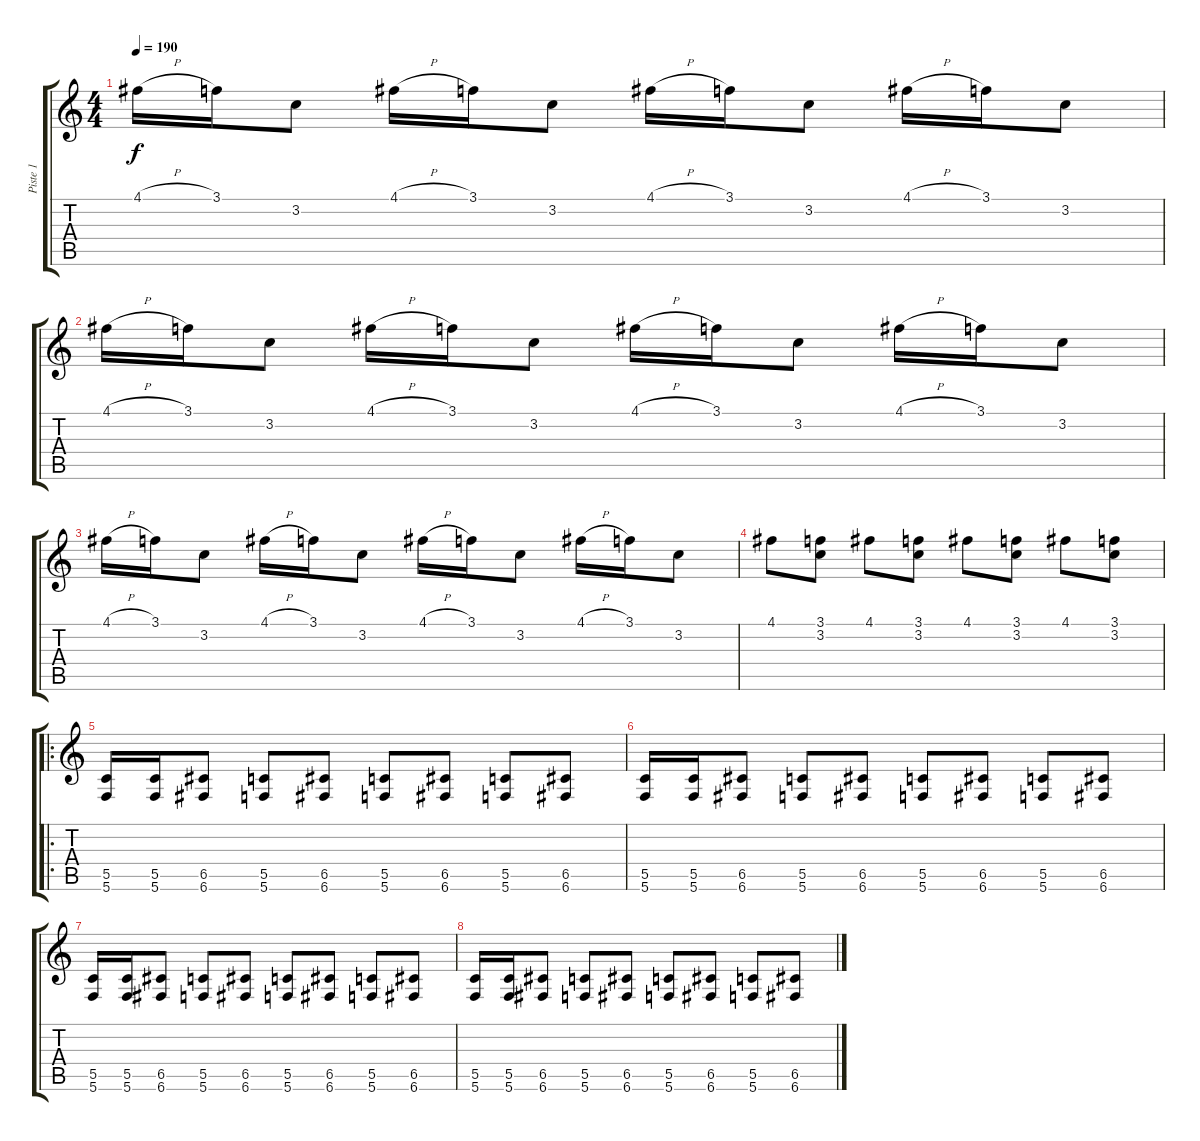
\track ("Piste 1" "Piste 1") {instrument distortionguitar}
\staff {score tabs}
\tuning (D4 A3 F3 C3 G2 C2) {hide}
\ts (4 4)
\tempo 190
\clef g2
\ks c
4.1{h}.16{dy f instrument distortionguitar} 3.1.16 3.2.8 4.1{h}.16 3.1.16 3.2.8 4.1{h}.16 3.1.16 3.2.8 4.1{h}.16 3.1.16 3.2.8 |
4.1{h}.16 3.1.16 3.2.8 4.1{h}.16 3.1.16 3.2.8 4.1{h}.16 3.1.16 3.2.8 4.1{h}.16 3.1.16 3.2.8 |
4.1{h}.16 3.1.16 3.2.8 4.1{h}.16 3.1.16 3.2.8 4.1{h}.16 3.1.16 3.2.8 4.1{h}.16 3.1.16 3.2.8 |
4.1.8 (3.1 3.2).8 4.1.8 (3.1 3.2).8 4.1.8 (3.1 3.2).8 4.1.8 (3.1 3.2).8 |
\ro
(5.5 5.6).16 (5.5 5.6).16 (6.5 6.6).8 (5.5 5.6).8 (6.5 6.6).8 (5.5 5.6).8 (6.5 6.6).8 (5.5 5.6).8 (6.5 6.6).8 |
(5.5 5.6).16 (5.5 5.6).16 (6.5 6.6).8 (5.5 5.6).8 (6.5 6.6).8 (5.5 5.6).8 (6.5 6.6).8 (5.5 5.6).8 (6.5 6.6).8 |
(5.5 5.6).16 (5.5 5.6).16 (6.5 6.6).8 (5.5 5.6).8 (6.5 6.6).8 (5.5 5.6).8 (6.5 6.6).8 (5.5 5.6).8 (6.5 6.6).8 |
(5.5 5.6).16 (5.5 5.6).16 (6.5 6.6).8 (5.5 5.6).8 (6.5 6.6).8 (5.5 5.6).8 (6.5 6.6).8 (5.5 5.6).8 (6.5 6.6).8
